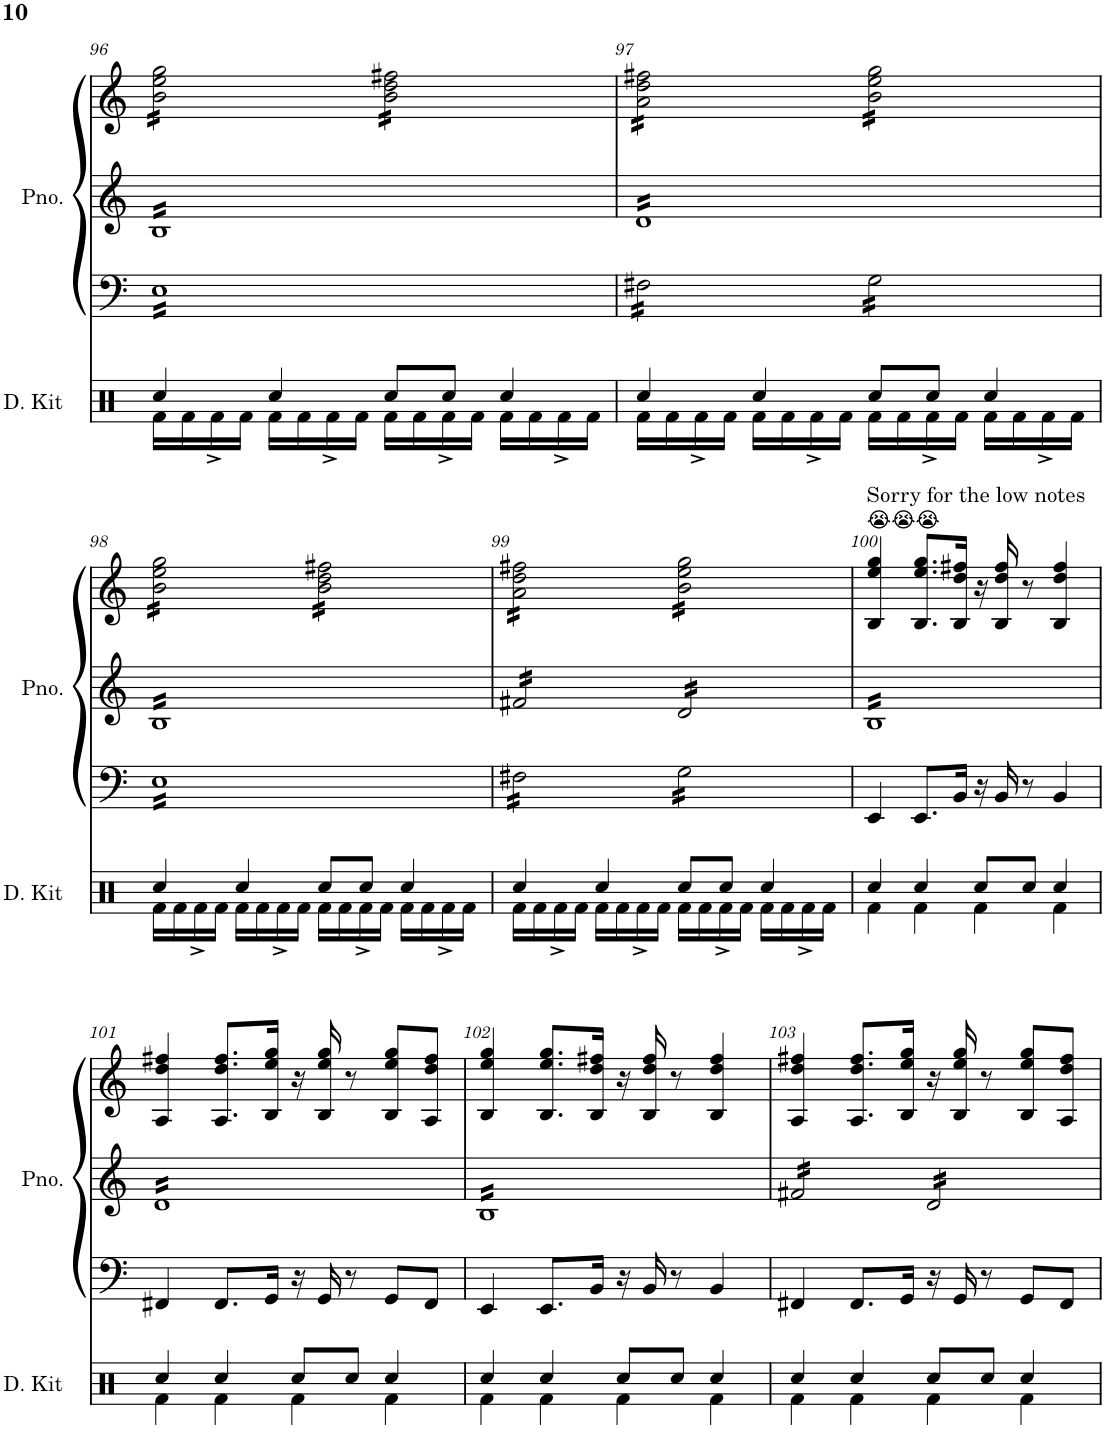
**kern	**kern	**kern	**kern
*part2	*part1	*part1	*part1
*staff4	*staff3	*staff2	*staff1
*I"Drum Kit	*I"Piano	*	*
*I'D. Kit	*I'Pno.	*	*
!!LO:PB:g=z
*clefX	*clefF4	*clefG2	*clefG2
*k[]	*k[]	*k[]	*k[]
*M4/4	*M4/4	*M4/4	*M4/4
=96	=96	=96	=96
*^	*	*	*
*	*	*tremolo	*	*
*	*	*	*tremolo	*
*	*	*	*	*tremolo
4Rcc/	16Rf\LL	16ELL	16BLL	16b\ 16ee\ 16gg\LL
.	16Rf\	16E	16B	16b\ 16ee\ 16gg\
.	16Rf^\	16E	16B	16b\ 16ee\ 16gg\
.	16Rf\JJ	16E	16B	16b\ 16ee\ 16gg\
4Rcc/	16Rf\LL	16E	16B	16b\ 16ee\ 16gg\
.	16Rf\	16E	16B	16b\ 16ee\ 16gg\
.	16Rf^\	16E	16B	16b\ 16ee\ 16gg\
.	16Rf\JJ	16E	16B	16b\ 16ee\ 16gg\JJ
8Rcc/L	16Rf\LL	16E	16B	16b\ 16dd\ 16ff#X\LL
.	16Rf\	16E	16B	16b\ 16dd\ 16ff#X\
8Rcc/J	16Rf^\	16E	16B	16b\ 16dd\ 16ff#X\
.	16Rf\JJ	16E	16B	16b\ 16dd\ 16ff#X\
4Rcc/	16Rf\LL	16E	16B	16b\ 16dd\ 16ff#X\
.	16Rf\	16E	16B	16b\ 16dd\ 16ff#X\
.	16Rf^\	16E	16B	16b\ 16dd\ 16ff#X\
.	16Rf\JJ	16EJJ	16BJJ	16b\ 16dd\ 16ff#X\JJ
=97	=97	=97	=97	=97
4Rcc/	16Rf\LL	16F#X\LL	16dLL	16a\ 16dd\ 16ff#X\LL
.	16Rf\	16F#X\	16d	16a\ 16dd\ 16ff#X\
.	16Rf^\	16F#X\	16d	16a\ 16dd\ 16ff#X\
.	16Rf\JJ	16F#X\	16d	16a\ 16dd\ 16ff#X\
4Rcc/	16Rf\LL	16F#X\	16d	16a\ 16dd\ 16ff#X\
.	16Rf\	16F#X\	16d	16a\ 16dd\ 16ff#X\
.	16Rf^\	16F#X\	16d	16a\ 16dd\ 16ff#X\
.	16Rf\JJ	16F#X\JJ	16d	16a\ 16dd\ 16ff#X\JJ
8Rcc/L	16Rf\LL	16G\LL	16d	16b\ 16ee\ 16gg\LL
.	16Rf\	16G\	16d	16b\ 16ee\ 16gg\
8Rcc/J	16Rf^\	16G\	16d	16b\ 16ee\ 16gg\
.	16Rf\JJ	16G\	16d	16b\ 16ee\ 16gg\
4Rcc/	16Rf\LL	16G\	16d	16b\ 16ee\ 16gg\
.	16Rf\	16G\	16d	16b\ 16ee\ 16gg\
.	16Rf^\	16G\	16d	16b\ 16ee\ 16gg\
.	16Rf\JJ	16G\JJ	16dJJ	16b\ 16ee\ 16gg\JJ
!!LO:LB:g=z
=98	=98	=98	=98	=98
4Rcc/	16Rf\LL	16ELL	16BLL	16b\ 16ee\ 16gg\LL
.	16Rf\	16E	16B	16b\ 16ee\ 16gg\
.	16Rf^\	16E	16B	16b\ 16ee\ 16gg\
.	16Rf\JJ	16E	16B	16b\ 16ee\ 16gg\
4Rcc/	16Rf\LL	16E	16B	16b\ 16ee\ 16gg\
.	16Rf\	16E	16B	16b\ 16ee\ 16gg\
.	16Rf^\	16E	16B	16b\ 16ee\ 16gg\
.	16Rf\JJ	16E	16B	16b\ 16ee\ 16gg\JJ
8Rcc/L	16Rf\LL	16E	16B	16b\ 16dd\ 16ff#X\LL
.	16Rf\	16E	16B	16b\ 16dd\ 16ff#X\
8Rcc/J	16Rf^\	16E	16B	16b\ 16dd\ 16ff#X\
.	16Rf\JJ	16E	16B	16b\ 16dd\ 16ff#X\
4Rcc/	16Rf\LL	16E	16B	16b\ 16dd\ 16ff#X\
.	16Rf\	16E	16B	16b\ 16dd\ 16ff#X\
.	16Rf^\	16E	16B	16b\ 16dd\ 16ff#X\
.	16Rf\JJ	16EJJ	16BJJ	16b\ 16dd\ 16ff#X\JJ
=99	=99	=99	=99	=99
4Rcc/	16Rf\LL	16F#X\LL	16f#X/LL	16a\ 16dd\ 16ff#X\LL
.	16Rf\	16F#X\	16f#X/	16a\ 16dd\ 16ff#X\
.	16Rf^\	16F#X\	16f#X/	16a\ 16dd\ 16ff#X\
.	16Rf\JJ	16F#X\	16f#X/	16a\ 16dd\ 16ff#X\
4Rcc/	16Rf\LL	16F#X\	16f#X/	16a\ 16dd\ 16ff#X\
.	16Rf\	16F#X\	16f#X/	16a\ 16dd\ 16ff#X\
.	16Rf^\	16F#X\	16f#X/	16a\ 16dd\ 16ff#X\
.	16Rf\JJ	16F#X\JJ	16f#X/JJ	16a\ 16dd\ 16ff#X\JJ
8Rcc/L	16Rf\LL	16G\LL	16d/LL	16b\ 16ee\ 16gg\LL
.	16Rf\	16G\	16d/	16b\ 16ee\ 16gg\
8Rcc/J	16Rf^\	16G\	16d/	16b\ 16ee\ 16gg\
.	16Rf\JJ	16G\	16d/	16b\ 16ee\ 16gg\
4Rcc/	16Rf\LL	16G\	16d/	16b\ 16ee\ 16gg\
.	16Rf\	16G\	16d/	16b\ 16ee\ 16gg\
.	16Rf^\	16G\	16d/	16b\ 16ee\ 16gg\
.	16Rf\JJ	16G\JJ	16d/JJ	16b\ 16ee\ 16gg\JJ
*	*	*	*	*Xtremolo
*	*	*Xtremolo	*	*
=100	=100	=100	=100	=100
!	!	!	!	!LO:TX:a:t=Sorry for the low notes
!	!	!	!	!LO:TX:a:t=😭😭😭
4Rcc/	4Rf\	4EE/	16BLL	4B/ 4ee/ 4gg/
.	.	.	16B	.
.	.	.	16B	.
.	.	.	16B	.
4Rcc/	4Rf\	8.EE/L	16B	8.B/ 8.ee/ 8.gg/L
.	.	.	16B	.
.	.	.	16B	.
.	.	16BB/Jk	16B	16B/ 16dd/ 16ff#X/Jk
8Rcc/L	4Rf\	16r	16B	16r
.	.	16BB/	16B	16B/ 16dd/ 16ff#/
8Rcc/J	.	8r	16B	8r
.	.	.	16B	.
4Rcc/	4Rf\	4BB/	16B	4B/ 4dd/ 4ff#/
.	.	.	16B	.
.	.	.	16B	.
.	.	.	16BJJ	.
!!LO:LB:g=z
=101	=101	=101	=101	=101
4Rcc/	4Rf\	4FF#X/	16dLL	4A/ 4dd/ 4ff#X/
.	.	.	16d	.
.	.	.	16d	.
.	.	.	16d	.
4Rcc/	4Rf\	8.FF#/L	16d	8.A/ 8.dd/ 8.ff#/L
.	.	.	16d	.
.	.	.	16d	.
.	.	16GG/Jk	16d	16B/ 16ee/ 16gg/Jk
8Rcc/L	4Rf\	16r	16d	16r
.	.	16GG/	16d	16B/ 16ee/ 16gg/
8Rcc/J	.	8r	16d	8r
.	.	.	16d	.
4Rcc/	4Rf\	8GG/L	16d	8B/ 8ee/ 8gg/L
.	.	.	16d	.
.	.	8FF#/J	16d	8A/ 8dd/ 8ff#/J
.	.	.	16dJJ	.
=102	=102	=102	=102	=102
4Rcc/	4Rf\	4EE/	16BLL	4B/ 4ee/ 4gg/
.	.	.	16B	.
.	.	.	16B	.
.	.	.	16B	.
4Rcc/	4Rf\	8.EE/L	16B	8.B/ 8.ee/ 8.gg/L
.	.	.	16B	.
.	.	.	16B	.
.	.	16BB/Jk	16B	16B/ 16dd/ 16ff#X/Jk
8Rcc/L	4Rf\	16r	16B	16r
.	.	16BB/	16B	16B/ 16dd/ 16ff#/
8Rcc/J	.	8r	16B	8r
.	.	.	16B	.
4Rcc/	4Rf\	4BB/	16B	4B/ 4dd/ 4ff#/
.	.	.	16B	.
.	.	.	16B	.
.	.	.	16BJJ	.
=103	=103	=103	=103	=103
4Rcc/	4Rf\	4FF#X/	16f#X/LL	4A/ 4dd/ 4ff#X/
.	.	.	16f#X/	.
.	.	.	16f#X/	.
.	.	.	16f#X/	.
4Rcc/	4Rf\	8.FF#/L	16f#X/	8.A/ 8.dd/ 8.ff#/L
.	.	.	16f#X/	.
.	.	.	16f#X/	.
.	.	16GG/Jk	16f#X/JJ	16B/ 16ee/ 16gg/Jk
8Rcc/L	4Rf\	16r	16d/LL	16r
.	.	16GG/	16d/	16B/ 16ee/ 16gg/
8Rcc/J	.	8r	16d/	8r
.	.	.	16d/	.
4Rcc/	4Rf\	8GG/L	16d/	8B/ 8ee/ 8gg/L
.	.	.	16d/	.
.	.	8FF#/J	16d/	8A/ 8dd/ 8ff#/J
.	.	.	16d/JJ	.
*	*	*	*Xtremolo	*
*v	*v	*	*	*
=	=	=	=
*-	*-	*-	*-
